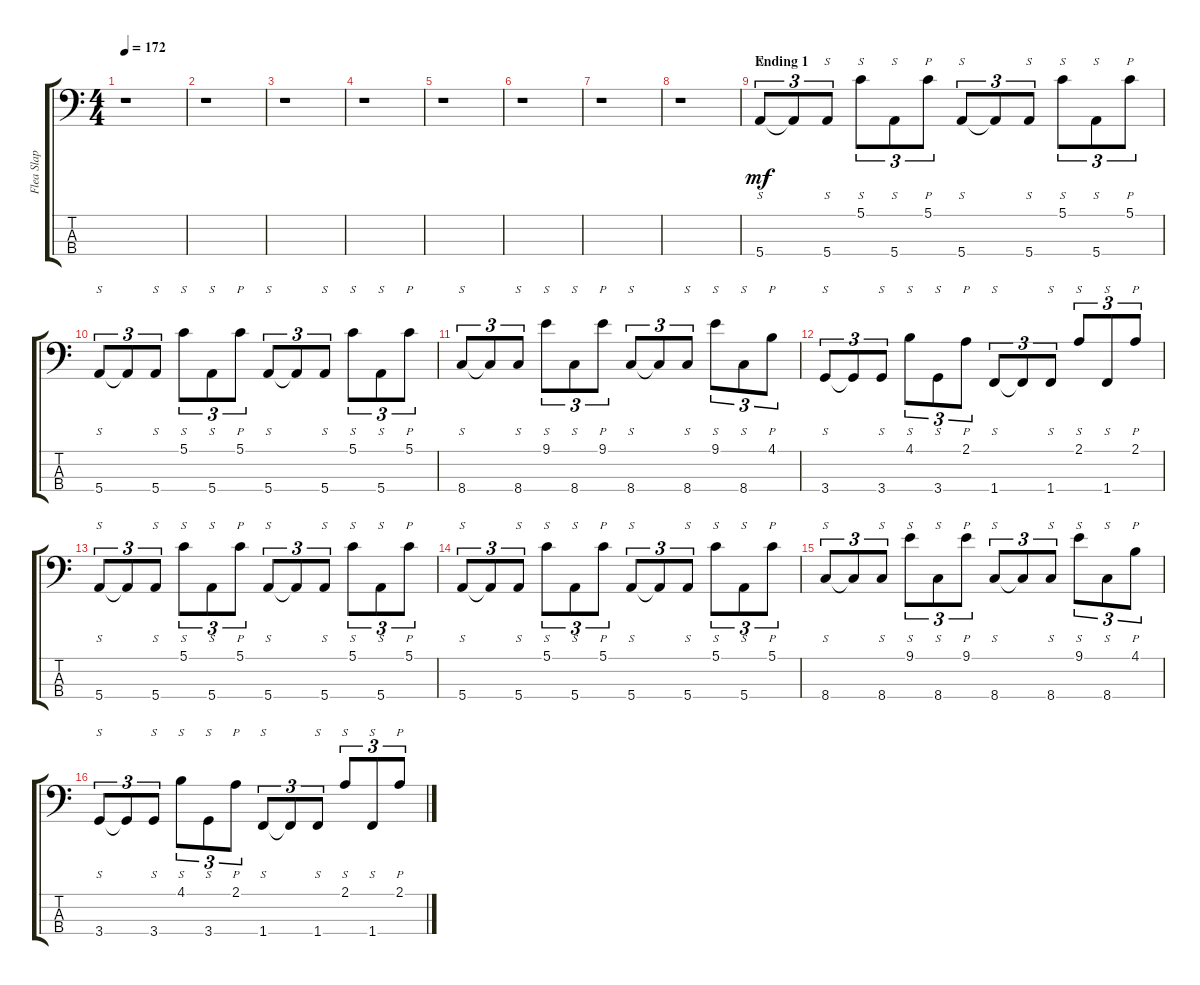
\track ("Flea Slap Bass" "Flea Slap ") {instrument slapbass2}
\staff {score tabs}
\tuning (G2 D2 A1 E1) {hide}
\ts (4 4)
\tempo 172
\clef f4
\ks c
r.1{dy mf} |
r.1 |
r.1 |
r.1 |
r.1 |
r.1 |
r.1 |
r.1 |
\section ("" "Ending 1")
5.4.8{s tu (3 2)} 5.4{t}.8{tu (3 2)} 5.4.8{s tu (3 2)} 5.1.8{s tu (3 2)} 5.4.8{s tu (3 2)} 5.1.8{p tu (3 2)} 5.4.8{s tu (3 2)} 5.4{t}.8{tu (3 2)} 5.4.8{s tu (3 2)} 5.1.8{s tu (3 2)} 5.4.8{s tu (3 2)} 5.1.8{p tu (3 2)} |
5.4.8{s tu (3 2)} 5.4{t}.8{tu (3 2)} 5.4.8{s tu (3 2)} 5.1.8{s tu (3 2)} 5.4.8{s tu (3 2)} 5.1.8{p tu (3 2)} 5.4.8{s tu (3 2)} 5.4{t}.8{tu (3 2)} 5.4.8{s tu (3 2)} 5.1.8{s tu (3 2)} 5.4.8{s tu (3 2)} 5.1.8{p tu (3 2)} |
8.4.8{s tu (3 2)} 8.4{t}.8{tu (3 2)} 8.4.8{s tu (3 2)} 9.1.8{s tu (3 2)} 8.4.8{s tu (3 2)} 9.1.8{p tu (3 2)} 8.4.8{s tu (3 2)} 8.4{t}.8{tu (3 2)} 8.4.8{s tu (3 2)} 9.1.8{s tu (3 2)} 8.4.8{s tu (3 2)} 4.1.8{p tu (3 2)} |
3.4.8{s tu (3 2)} 3.4{t}.8{tu (3 2)} 3.4.8{s tu (3 2)} 4.1.8{s tu (3 2)} 3.4.8{s tu (3 2)} 2.1.8{p tu (3 2)} 1.4.8{s tu (3 2)} 1.4{t}.8{tu (3 2)} 1.4.8{s tu (3 2)} 2.1.8{s tu (3 2)} 1.4.8{s tu (3 2)} 2.1.8{p tu (3 2)} |
5.4.8{s tu (3 2)} 5.4{t}.8{tu (3 2)} 5.4.8{s tu (3 2)} 5.1.8{s tu (3 2)} 5.4.8{s tu (3 2)} 5.1.8{p tu (3 2)} 5.4.8{s tu (3 2)} 5.4{t}.8{tu (3 2)} 5.4.8{s tu (3 2)} 5.1.8{s tu (3 2)} 5.4.8{s tu (3 2)} 5.1.8{p tu (3 2)} |
5.4.8{s tu (3 2)} 5.4{t}.8{tu (3 2)} 5.4.8{s tu (3 2)} 5.1.8{s tu (3 2)} 5.4.8{s tu (3 2)} 5.1.8{p tu (3 2)} 5.4.8{s tu (3 2)} 5.4{t}.8{tu (3 2)} 5.4.8{s tu (3 2)} 5.1.8{s tu (3 2)} 5.4.8{s tu (3 2)} 5.1.8{p tu (3 2)} |
8.4.8{s tu (3 2)} 8.4{t}.8{tu (3 2)} 8.4.8{s tu (3 2)} 9.1.8{s tu (3 2)} 8.4.8{s tu (3 2)} 9.1.8{p tu (3 2)} 8.4.8{s tu (3 2)} 8.4{t}.8{tu (3 2)} 8.4.8{s tu (3 2)} 9.1.8{s tu (3 2)} 8.4.8{s tu (3 2)} 4.1.8{p tu (3 2)} |
3.4.8{s tu (3 2)} 3.4{t}.8{tu (3 2)} 3.4.8{s tu (3 2)} 4.1.8{s tu (3 2)} 3.4.8{s tu (3 2)} 2.1.8{p tu (3 2)} 1.4.8{s tu (3 2)} 1.4{t}.8{tu (3 2)} 1.4.8{s tu (3 2)} 2.1.8{s tu (3 2)} 1.4.8{s tu (3 2)} 2.1.8{p tu (3 2)}
